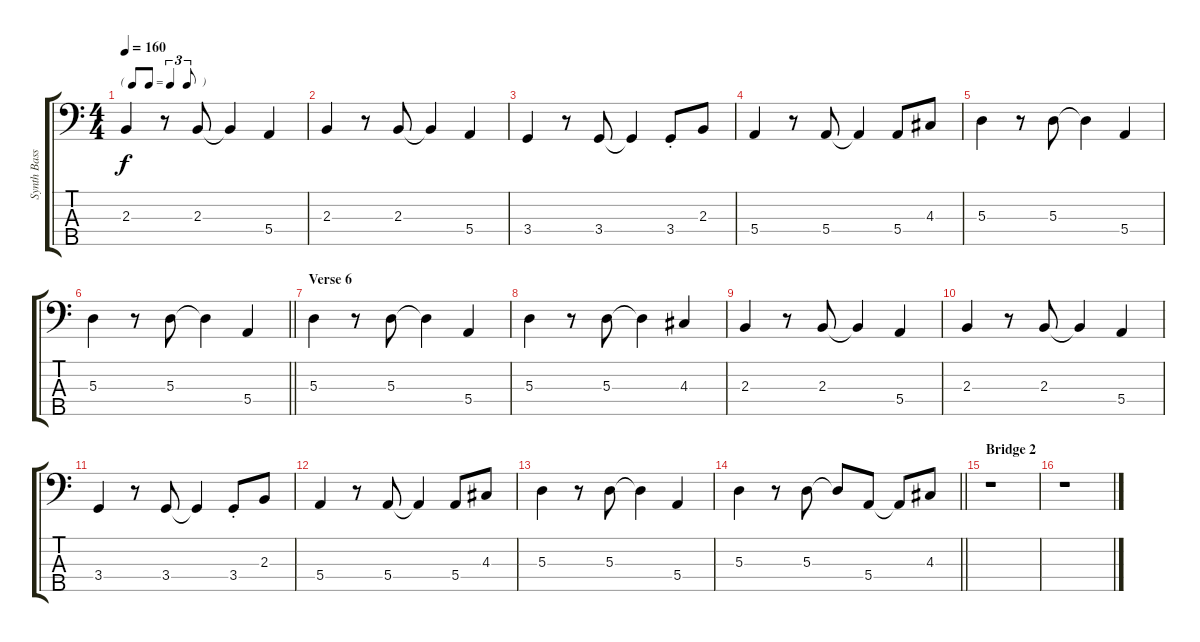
\track ("Synth Bass" "Synth Bass") {instrument synthbass1}
\staff {score tabs}
\tuning (G2 D2 A1 E1 B0) {hide}
\ts (4 4)
\tf triplet8th
\tempo 160
\clef f4
\ks c
2.3.4{dy f} r.8 2.3.8 2.3{t}.4 5.4.4 |
2.3.4 r.8 2.3.8 2.3{t}.4 5.4.4 |
3.4.4 r.8 3.4.8 3.4{t}.4 3.4{st}.8 2.3.8 |
5.4.4 r.8 5.4.8 5.4{t}.4 5.4.8 4.3.8 |
5.3.4 r.8 5.3.8 5.3{t}.4 5.4.4 |
\barLineRight lightlight
5.3.4 r.8 5.3.8 5.3{t}.4 5.4.4 |
\section ("" "Verse 6")
5.3.4 r.8 5.3.8 5.3{t}.4 5.4.4 |
5.3.4 r.8 5.3.8 5.3{t}.4 4.3.4 |
2.3.4 r.8 2.3.8 2.3{t}.4 5.4.4 |
2.3.4 r.8 2.3.8 2.3{t}.4 5.4.4 |
3.4.4 r.8 3.4.8 3.4{t}.4 3.4{st}.8 2.3.8 |
5.4.4 r.8 5.4.8 5.4{t}.4 5.4.8 4.3.8 |
5.3.4 r.8 5.3.8 5.3{t}.4 5.4.4 |
\barLineRight lightlight
5.3.4 r.8 5.3.8 5.3{t}.8 5.4.8 5.4{t}.8 4.3.8 |
\section ("" "Bridge 2")
r.1 |
r.1
